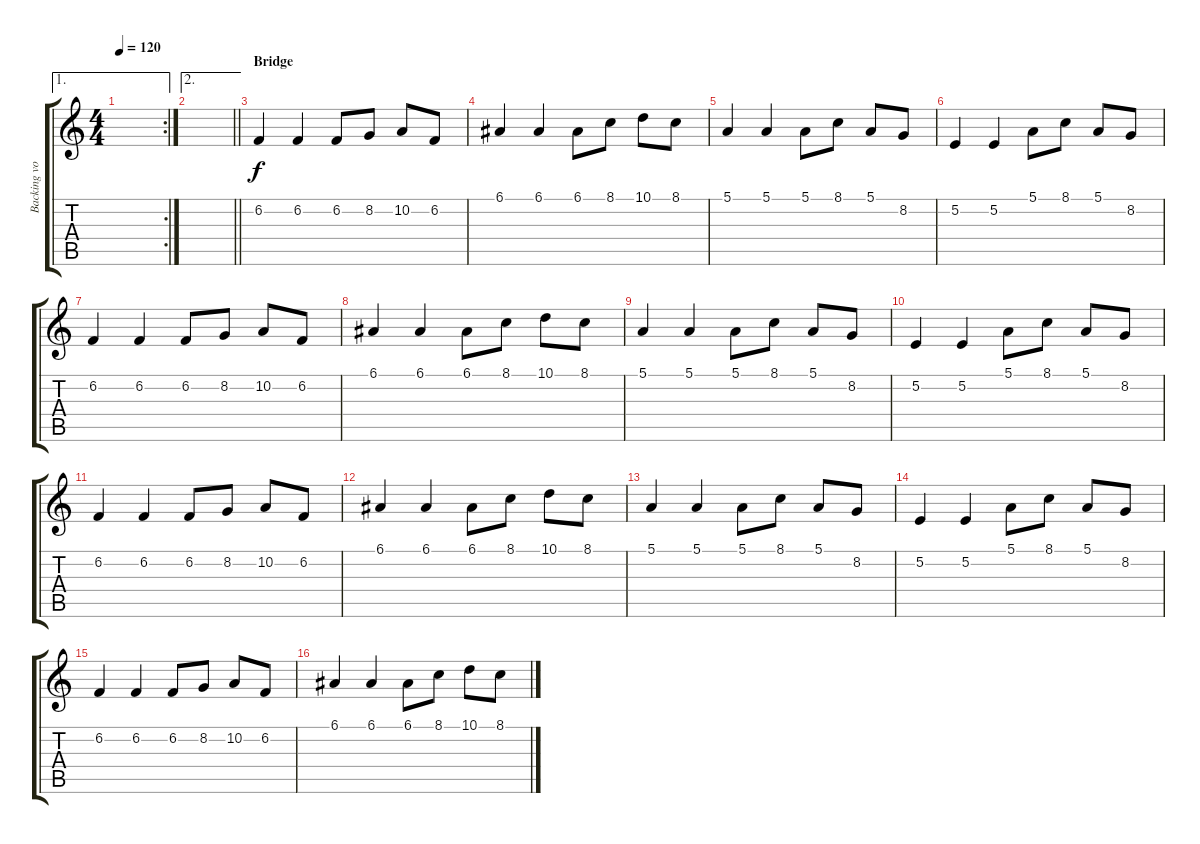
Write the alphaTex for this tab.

\track ("Backing vocal" "Backing vo") {instrument vibraphone}
\staff {score tabs}
\tuning (E4 B3 G3 D3 A2 E2) {hide}
\ae 1
\rc 2
\ts (4 4)
\tempo 120
\clef g2
\ks c
|
\ae 2
\barLineRight lightlight
|
\section ("" "Bridge")
6.2.4 6.2.4 6.2.8 8.2.8 10.2.8 6.2.8 |
6.1.4 6.1.4 6.1.8 8.1.8 10.1.8 8.1.8 |
5.1.4 5.1.4 5.1.8 8.1.8 5.1.8 8.2.8 |
5.2.4 5.2.4 5.1.8 8.1.8 5.1.8 8.2.8 |
6.2.4 6.2.4 6.2.8 8.2.8 10.2.8 6.2.8 |
6.1.4 6.1.4 6.1.8 8.1.8 10.1.8 8.1.8 |
5.1.4 5.1.4 5.1.8 8.1.8 5.1.8 8.2.8 |
5.2.4 5.2.4 5.1.8 8.1.8 5.1.8 8.2.8 |
6.2.4 6.2.4 6.2.8 8.2.8 10.2.8 6.2.8 |
6.1.4 6.1.4 6.1.8 8.1.8 10.1.8 8.1.8 |
5.1.4 5.1.4 5.1.8 8.1.8 5.1.8 8.2.8 |
5.2.4 5.2.4 5.1.8 8.1.8 5.1.8 8.2.8 |
6.2.4 6.2.4 6.2.8 8.2.8 10.2.8 6.2.8 |
6.1.4 6.1.4 6.1.8 8.1.8 10.1.8 8.1.8
